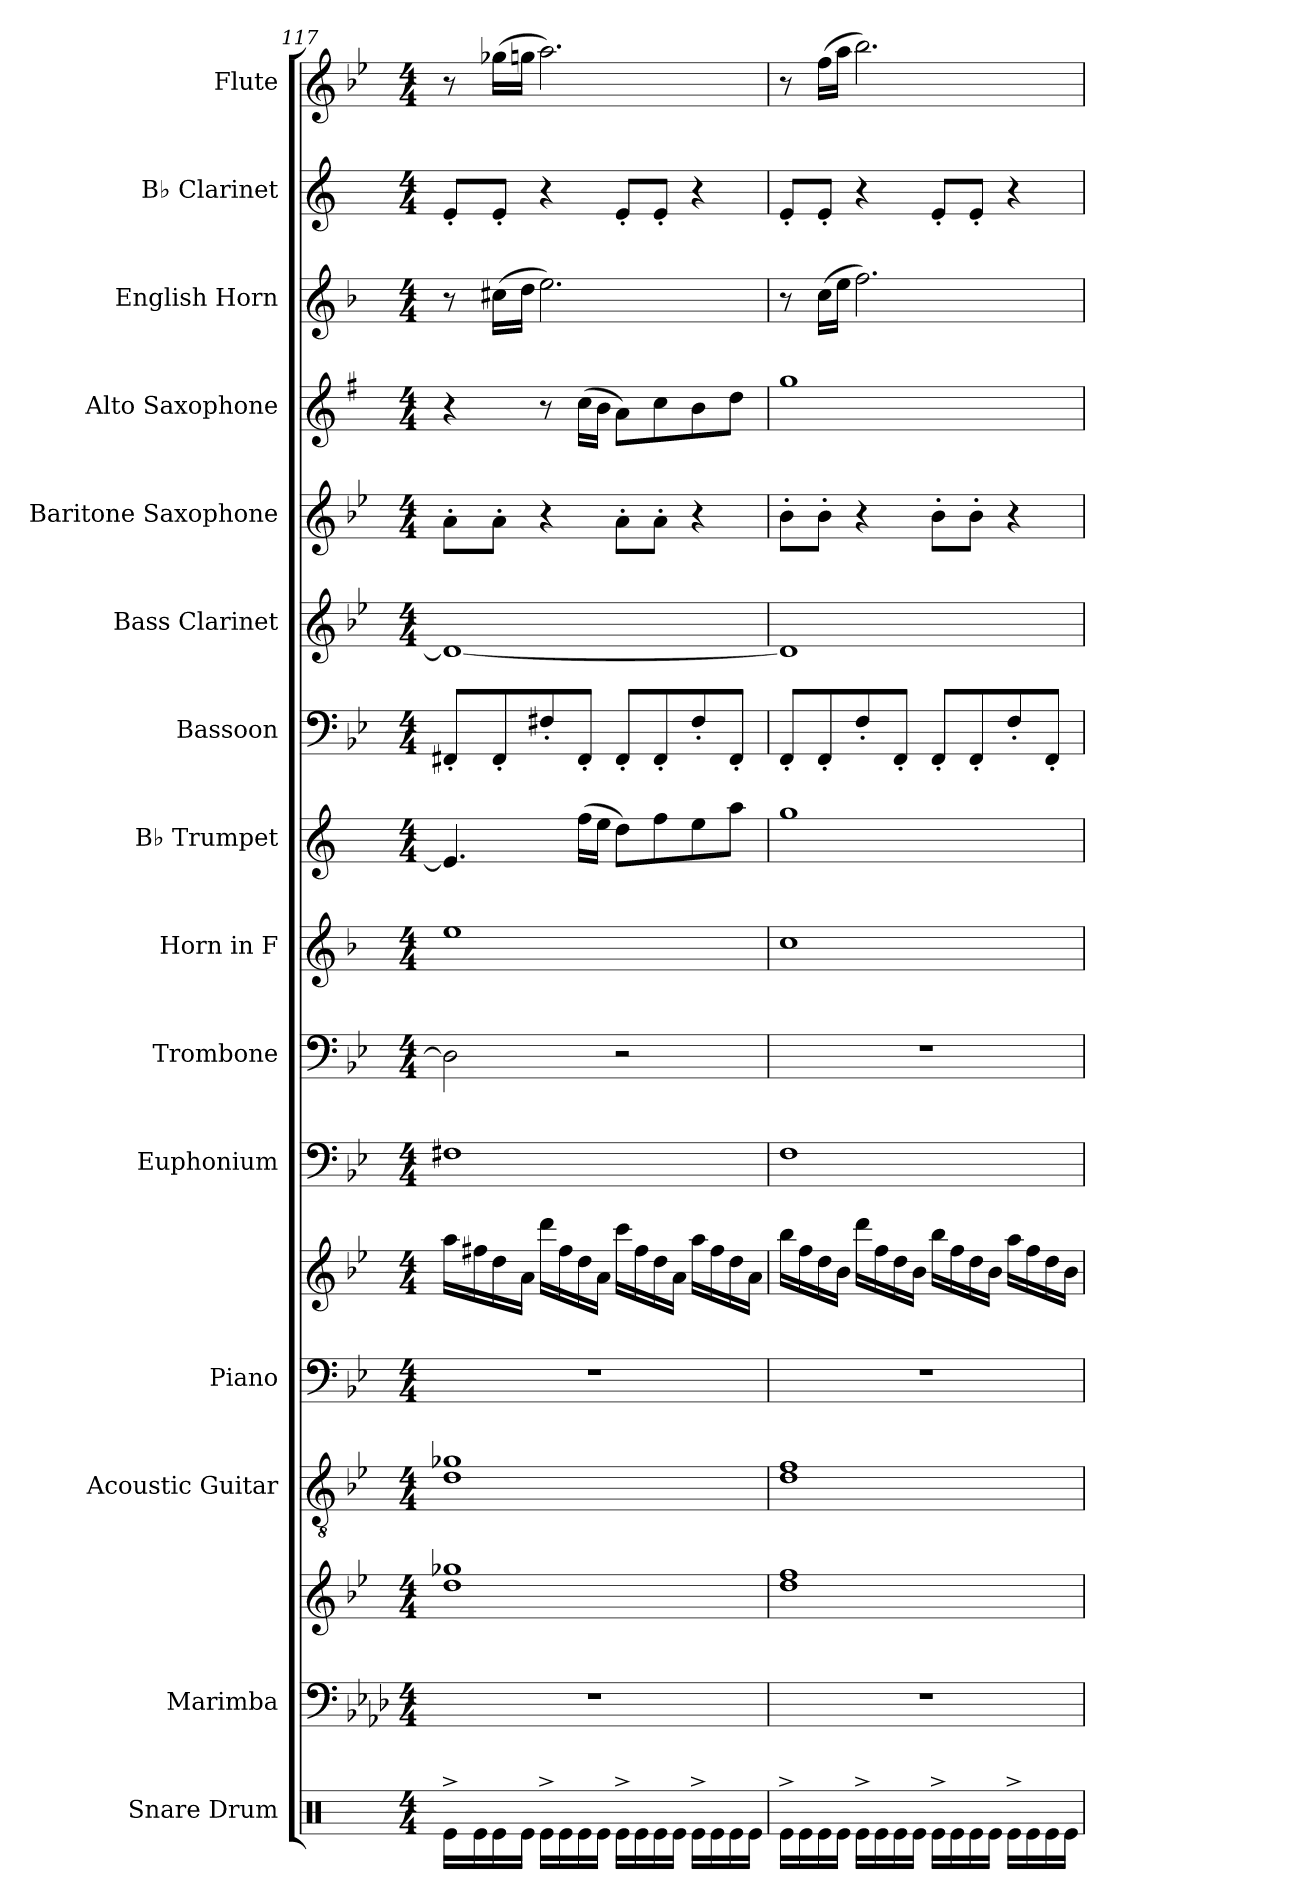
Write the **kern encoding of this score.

**kern	**kern	**kern	**kern	**kern	**kern	**kern	**kern	**kern	**kern	**kern	**kern	**kern	**kern	**kern	**kern	**kern
*part15	*part14	*part14	*part13	*part12	*part12	*part11	*part10	*part9	*part8	*part7	*part6	*part5	*part4	*part3	*part2	*part1
*staff17	*staff16	*staff15	*staff14	*staff13	*staff12	*staff11	*staff10	*staff9	*staff8	*staff7	*staff6	*staff5	*staff4	*staff3	*staff2	*staff1
*I"Snare Drum	*I"Marimba	*	*I"Acoustic Guitar	*I"Piano	*	*I"Euphonium	*I"Trombone	*I"Horn in F	*I"B♭ Trumpet	*I"Bassoon	*I"Bass Clarinet	*I"Baritone Saxophone	*I"Alto Saxophone	*I"English Horn	*I"B♭ Clarinet	*I"Flute
*I'Sn. Dr.	*I'Mrm.	*	*I'Guit.	*I'Pno.	*	*I'Eu.	*I'Trb.	*	*I'B♭ Tpt.	*I'Bsn.	*I'B. Cl.	*I'Bar. Sax.	*I'A. Sax.	*I'E. Hn.	*I'B♭ Cl.	*I'Fl.
*clefX	*clefF4	*clefG2	*clefGv2	*clefF4	*clefG2	*clefF4	*clefF4	*clefG2	*clefG2	*clefF4	*clefG2	*clefG2	*clefG2	*clefG2	*clefG2	*clefG2
*	*	*	*	*	*	*	*	*ITrd4c7	*ITrd1c2	*	*ITrd8c14	*ITrd12c21	*ITrd5c9	*ITrd4c7	*ITrd1c2	*
*k[]	*k[b-e-a-d-]	*k[b-e-]	*k[b-e-]	*k[b-e-]	*k[b-e-]	*k[b-e-]	*k[b-e-]	*k[b-e-]	*k[b-e-]	*k[b-e-]	*k[b-e-]	*k[b-e-]	*k[b-e-]	*k[b-e-]	*k[b-e-]	*k[b-e-]
*M4/4	*M4/4	*M4/4	*M4/4	*M4/4	*M4/4	*M4/4	*M4/4	*M4/4	*M4/4	*M4/4	*M4/4	*M4/4	*M4/4	*M4/4	*M4/4	*M4/4
=117	=117	=117	=117	=117	=117	=117	=117	=117	=117	=117	=117	=117	=117	=117	=117	=117
16Re^\LL	1r	1dd 1gg-X	1d 1g-X	1r	16aa\LL	1F#X	2D\]	1a	4.d/]	8FF#X'/L	1D_	8A'\L	4r	8r	8d'/L	8r
16Re\	.	.	.	.	16ff#X\	.	.	.	.	.	.	.	.	.	.	.
16Re\	.	.	.	.	16dd\	.	.	.	.	8FF#'/	.	8A'\J	.	(16f#X\LL	8d'/J	(16gg-X\LL
16Re\JJ	.	.	.	.	16a\JJ	.	.	.	.	.	.	.	.	16g\JJ	.	16ggn\JJ
16Re^\LL	.	.	.	.	16ddd\LL	.	.	.	.	8F#X'/	.	4r	8r	2.a\)	4r	2.aa\)
16Re\	.	.	.	.	16ff#\	.	.	.	.	.	.	.	.	.	.	.
16Re\	.	.	.	.	16dd\	.	.	.	(16ee-\LL	8FF#'/J	.	.	(16e-\LL	.	.	.
16Re\JJ	.	.	.	.	16a\JJ	.	.	.	16dd\JJ	.	.	.	16d\JJ	.	.	.
16Re^\LL	.	.	.	.	16ccc\LL	.	2r	.	8cc\L)	8FF#'/L	.	8A'\L	8c\L)	.	8d'/L	.
16Re\	.	.	.	.	16ff#\	.	.	.	.	.	.	.	.	.	.	.
16Re\	.	.	.	.	16dd\	.	.	.	8ee-\	8FF#'/	.	8A'\J	8e-\	.	8d'/J	.
16Re\JJ	.	.	.	.	16a\JJ	.	.	.	.	.	.	.	.	.	.	.
16Re^\LL	.	.	.	.	16aa\LL	.	.	.	8dd\	8F#'/	.	4r	8d\	.	4r	.
16Re\	.	.	.	.	16ff#\	.	.	.	.	.	.	.	.	.	.	.
16Re\	.	.	.	.	16dd\	.	.	.	8gg\J	8FF#'/J	.	.	8f\J	.	.	.
16Re\JJ	.	.	.	.	16a\JJ	.	.	.	.	.	.	.	.	.	.	.
=118	=118	=118	=118	=118	=118	=118	=118	=118	=118	=118	=118	=118	=118	=118	=118	=118
16Re^\LL	1r	1dd 1ff	1d 1f	1r	16bb-\LL	1F	1r	1f	1ff	8FF'/L	1D]	8B-'\L	1b-	8r	8d'/L	8r
16Re\	.	.	.	.	16ff\	.	.	.	.	.	.	.	.	.	.	.
16Re\	.	.	.	.	16dd\	.	.	.	.	8FF'/	.	8B-'\J	.	(16f\LL	8d'/J	(16ff\LL
16Re\JJ	.	.	.	.	16b-\JJ	.	.	.	.	.	.	.	.	16a\JJ	.	16aa\JJ
16Re^\LL	.	.	.	.	16ddd\LL	.	.	.	.	8F'/	.	4r	.	2.b-\)	4r	2.bb-\)
16Re\	.	.	.	.	16ff\	.	.	.	.	.	.	.	.	.	.	.
16Re\	.	.	.	.	16dd\	.	.	.	.	8FF'/J	.	.	.	.	.	.
16Re\JJ	.	.	.	.	16b-\JJ	.	.	.	.	.	.	.	.	.	.	.
16Re^\LL	.	.	.	.	16bb-\LL	.	.	.	.	8FF'/L	.	8B-'\L	.	.	8d'/L	.
16Re\	.	.	.	.	16ff\	.	.	.	.	.	.	.	.	.	.	.
16Re\	.	.	.	.	16dd\	.	.	.	.	8FF'/	.	8B-'\J	.	.	8d'/J	.
16Re\JJ	.	.	.	.	16b-\JJ	.	.	.	.	.	.	.	.	.	.	.
16Re^\LL	.	.	.	.	16aa\LL	.	.	.	.	8F'/	.	4r	.	.	4r	.
16Re\	.	.	.	.	16ff\	.	.	.	.	.	.	.	.	.	.	.
16Re\	.	.	.	.	16dd\	.	.	.	.	8FF'/J	.	.	.	.	.	.
16Re\JJ	.	.	.	.	16b-\JJ	.	.	.	.	.	.	.	.	.	.	.
=	=	=	=	=	=	=	=	=	=	=	=	=	=	=	=	=
*-	*-	*-	*-	*-	*-	*-	*-	*-	*-	*-	*-	*-	*-	*-	*-	*-
